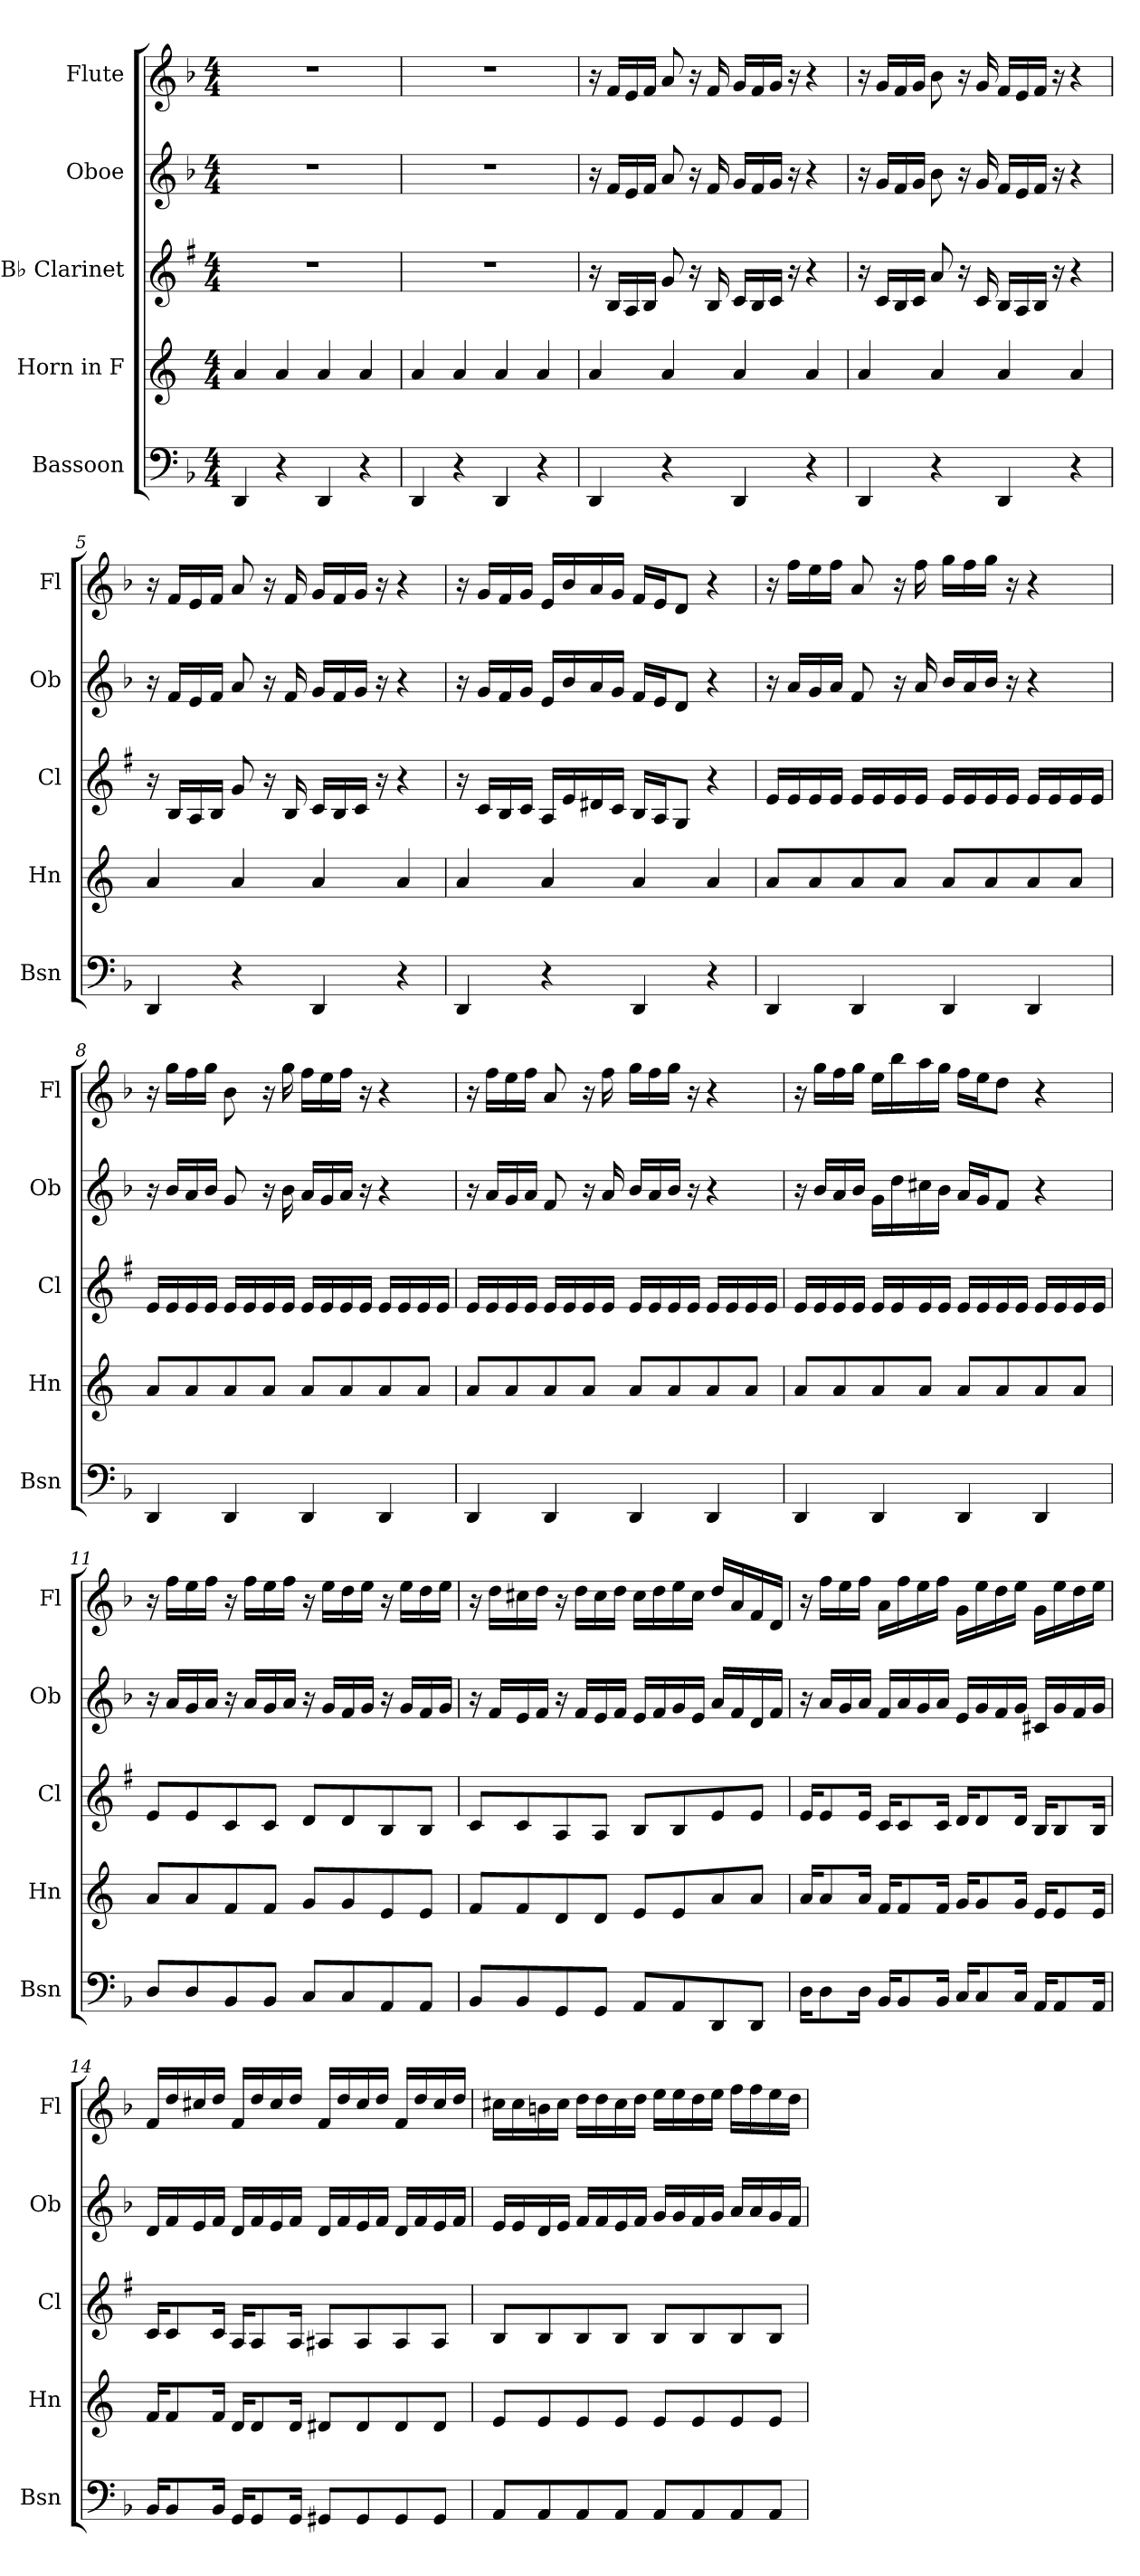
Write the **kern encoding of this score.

**kern	**kern	**kern	**kern	**kern
*part5	*part4	*part3	*part2	*part1
*staff5	*staff4	*staff3	*staff2	*staff1
*I"Bassoon	*I"Horn in F	*I"B♭ Clarinet	*I"Oboe	*I"Flute
*I'Bsn	*I'Hn	*I'Cl	*I'Ob	*I'Fl
*clefF4	*clefG2	*clefG2	*clefG2	*clefG2
*	*ITrd4c7	*ITrd1c2	*	*
*k[b-]	*k[b-]	*k[b-]	*k[b-]	*k[b-]
*M4/4	*M4/4	*M4/4	*M4/4	*M4/4
=1	=1	=1	=1	=1
4DD/	4d/	1r	1r	1r
4r	4d/	.	.	.
4DD/	4d/	.	.	.
4r	4d/	.	.	.
=2	=2	=2	=2	=2
4DD/	4d/	1r	1r	1r
4r	4d/	.	.	.
4DD/	4d/	.	.	.
4r	4d/	.	.	.
=3	=3	=3	=3	=3
4DD/	4d/	16r	16r	16r
.	.	16A/LL	16f/LL	16f/LL
.	.	16G/	16e/	16e/
.	.	16A/JJ	16f/JJ	16f/JJ
4r	4d/	8f/	8a/	8a/
.	.	16r	16r	16r
.	.	16A/	16f/	16f/
4DD/	4d/	16B-/LL	16g/LL	16g/LL
.	.	16A/	16f/	16f/
.	.	16B-/JJ	16g/JJ	16g/JJ
.	.	16r	16r	16r
4r	4d/	4r	4r	4r
!!LO:LB:g=z
=4	=4	=4	=4	=4
4DD/	4d/	16r	16r	16r
.	.	16B-/LL	16g/LL	16g/LL
.	.	16A/	16f/	16f/
.	.	16B-/JJ	16g/JJ	16g/JJ
4r	4d/	8g/	8b-\	8b-\
.	.	16r	16r	16r
.	.	16B-/	16g/	16g/
4DD/	4d/	16A/LL	16f/LL	16f/LL
.	.	16G/	16e/	16e/
.	.	16A/JJ	16f/JJ	16f/JJ
.	.	16r	16r	16r
4r	4d/	4r	4r	4r
=5	=5	=5	=5	=5
4DD/	4d/	16r	16r	16r
.	.	16A/LL	16f/LL	16f/LL
.	.	16G/	16e/	16e/
.	.	16A/JJ	16f/JJ	16f/JJ
4r	4d/	8f/	8a/	8a/
.	.	16r	16r	16r
.	.	16A/	16f/	16f/
4DD/	4d/	16B-/LL	16g/LL	16g/LL
.	.	16A/	16f/	16f/
.	.	16B-/JJ	16g/JJ	16g/JJ
.	.	16r	16r	16r
4r	4d/	4r	4r	4r
=6	=6	=6	=6	=6
4DD/	4d/	16r	16r	16r
.	.	16B-/LL	16g/LL	16g/LL
.	.	16A/	16f/	16f/
.	.	16B-/JJ	16g/JJ	16g/JJ
4r	4d/	16G/LL	16e/LL	16e/LL
.	.	16d/	16b-/	16b-/
.	.	16c#X/	16a/	16a/
.	.	16B-/JJ	16g/JJ	16g/JJ
4DD/	4d/	16A/LL	16f/LL	16f/LL
.	.	16G/J	16e/J	16e/J
.	.	8F/J	8d/J	8d/J
4r	4d/	4r	4r	4r
!!LO:PB:g=z
=7	=7	=7	=7	=7
4DD/	8d/L	16d/LL	16r	16r
.	.	16d/	16a/LL	16ff\LL
.	8d/	16d/	16g/	16ee\
.	.	16d/JJ	16a/JJ	16ff\JJ
4DD/	8d/	16d/LL	8f/	8a/
.	.	16d/	.	.
.	8d/J	16d/	16r	16r
.	.	16d/JJ	16a/	16ff\
4DD/	8d/L	16d/LL	16b-/LL	16gg\LL
.	.	16d/	16a/	16ff\
.	8d/	16d/	16b-/JJ	16gg\JJ
.	.	16d/JJ	16r	16r
4DD/	8d/	16d/LL	4r	4r
.	.	16d/	.	.
.	8d/J	16d/	.	.
.	.	16d/JJ	.	.
=8	=8	=8	=8	=8
4DD/	8d/L	16d/LL	16r	16r
.	.	16d/	16b-/LL	16gg\LL
.	8d/	16d/	16a/	16ff\
.	.	16d/JJ	16b-/JJ	16gg\JJ
4DD/	8d/	16d/LL	8g/	8b-\
.	.	16d/	.	.
.	8d/J	16d/	16r	16r
.	.	16d/JJ	16b-\	16gg\
4DD/	8d/L	16d/LL	16a/LL	16ff\LL
.	.	16d/	16g/	16ee\
.	8d/	16d/	16a/JJ	16ff\JJ
.	.	16d/JJ	16r	16r
4DD/	8d/	16d/LL	4r	4r
.	.	16d/	.	.
.	8d/J	16d/	.	.
.	.	16d/JJ	.	.
!!LO:LB:g=z
=9	=9	=9	=9	=9
4DD/	8d/L	16d/LL	16r	16r
.	.	16d/	16a/LL	16ff\LL
.	8d/	16d/	16g/	16ee\
.	.	16d/JJ	16a/JJ	16ff\JJ
4DD/	8d/	16d/LL	8f/	8a/
.	.	16d/	.	.
.	8d/J	16d/	16r	16r
.	.	16d/JJ	16a/	16ff\
4DD/	8d/L	16d/LL	16b-/LL	16gg\LL
.	.	16d/	16a/	16ff\
.	8d/	16d/	16b-/JJ	16gg\JJ
.	.	16d/JJ	16r	16r
4DD/	8d/	16d/LL	4r	4r
.	.	16d/	.	.
.	8d/J	16d/	.	.
.	.	16d/JJ	.	.
=10	=10	=10	=10	=10
4DD/	8d/L	16d/LL	16r	16r
.	.	16d/	16b-/LL	16gg\LL
.	8d/	16d/	16a/	16ff\
.	.	16d/JJ	16b-/JJ	16gg\JJ
4DD/	8d/	16d/LL	16g\LL	16ee\LL
.	.	16d/	16dd\	16bb-\
.	8d/J	16d/	16cc#X\	16aa\
.	.	16d/JJ	16b-\JJ	16gg\JJ
4DD/	8d/L	16d/LL	16a/LL	16ff\LL
.	.	16d/	16g/J	16ee\J
.	8d/	16d/	8f/J	8dd\J
.	.	16d/JJ	.	.
4DD/	8d/	16d/LL	4r	4r
.	.	16d/	.	.
.	8d/J	16d/	.	.
.	.	16d/JJ	.	.
!!LO:PB:g=z
=11	=11	=11	=11	=11
8D/L	8d/L	8d/L	16r	16r
.	.	.	16a/LL	16ff\LL
8D/	8d/	8d/	16g/	16ee\
.	.	.	16a/JJ	16ff\JJ
8BB-/	8B-/	8B-/	16r	16r
.	.	.	16a/LL	16ff\LL
8BB-/J	8B-/J	8B-/J	16g/	16ee\
.	.	.	16a/JJ	16ff\JJ
8C/L	8c/L	8c/L	16r	16r
.	.	.	16g/LL	16ee\LL
8C/	8c/	8c/	16f/	16dd\
.	.	.	16g/JJ	16ee\JJ
8AA/	8A/	8A/	16r	16r
.	.	.	16g/LL	16ee\LL
8AA/J	8A/J	8A/J	16f/	16dd\
.	.	.	16g/JJ	16ee\JJ
=12	=12	=12	=12	=12
8BB-/L	8B-/L	8B-/L	16r	16r
.	.	.	16f/LL	16dd\LL
8BB-/	8B-/	8B-/	16e/	16cc#X\
.	.	.	16f/JJ	16dd\JJ
8GG/	8G/	8G/	16r	16r
.	.	.	16f/LL	16dd\LL
8GG/J	8G/J	8G/J	16e/	16cc#\
.	.	.	16f/JJ	16dd\JJ
8AA/L	8A/L	8A/L	16e/LL	16cc#\LL
.	.	.	16f/	16dd\
8AA/	8A/	8A/	16g/	16ee\
.	.	.	16e/JJ	16cc#\JJ
8DD/	8d/	8d/	16a/LL	16dd/LL
.	.	.	16f/	16a/
8DD/J	8d/J	8d/J	16d/	16f/
.	.	.	16f/JJ	16d/JJ
!!LO:LB:g=z
=13	=13	=13	=13	=13
16D\KL	16d/KL	16d/KL	16r	16r
8D\	8d/	8d/	16a/LL	16ff\LL
.	.	.	16g/	16ee\
16D\Jk	16d/Jk	16d/Jk	16a/JJ	16ff\JJ
16BB-/KL	16B-/KL	16B-/KL	16f/LL	16a\LL
8BB-/	8B-/	8B-/	16a/	16ff\
.	.	.	16g/	16ee\
16BB-/Jk	16B-/Jk	16B-/Jk	16a/JJ	16ff\JJ
16C/KL	16c/KL	16c/KL	16e/LL	16g\LL
8C/	8c/	8c/	16g/	16ee\
.	.	.	16f/	16dd\
16C/Jk	16c/Jk	16c/Jk	16g/JJ	16ee\JJ
16AA/KL	16A/KL	16A/KL	16c#X/LL	16g\LL
8AA/	8A/	8A/	16g/	16ee\
.	.	.	16f/	16dd\
16AA/Jk	16A/Jk	16A/Jk	16g/JJ	16ee\JJ
=14	=14	=14	=14	=14
16BB-/KL	16B-/KL	16B-/KL	16d/LL	16f/LL
8BB-/	8B-/	8B-/	16f/	16dd/
.	.	.	16e/	16cc#X/
16BB-/Jk	16B-/Jk	16B-/Jk	16f/JJ	16dd/JJ
16GG/KL	16G/KL	16G/KL	16d/LL	16f/LL
8GG/	8G/	8G/	16f/	16dd/
.	.	.	16e/	16cc#/
16GG/Jk	16G/Jk	16G/Jk	16f/JJ	16dd/JJ
8GG#X/L	8G#X/L	8G#X/L	16d/LL	16f/LL
.	.	.	16f/	16dd/
8GG#/	8G#/	8G#/	16e/	16cc#/
.	.	.	16f/JJ	16dd/JJ
8GG#/	8G#/	8G#/	16d/LL	16f/LL
.	.	.	16f/	16dd/
8GG#/J	8G#/J	8G#/J	16e/	16cc#/
.	.	.	16f/JJ	16dd/JJ
!!LO:PB:g=z
=15	=15	=15	=15	=15
8AA/L	8A/L	8A/L	16e/LL	16cc#X\LL
.	.	.	16e/	16cc#\
8AA/	8A/	8A/	16d/	16bn\
.	.	.	16e/JJ	16cc#\JJ
8AA/	8A/	8A/	16f/LL	16dd\LL
.	.	.	16f/	16dd\
8AA/J	8A/J	8A/J	16e/	16cc#\
.	.	.	16f/JJ	16dd\JJ
8AA/L	8A/L	8A/L	16g/LL	16ee\LL
.	.	.	16g/	16ee\
8AA/	8A/	8A/	16f/	16dd\
.	.	.	16g/JJ	16ee\JJ
8AA/	8A/	8A/	16a/LL	16ff\LL
.	.	.	16a/	16ff\
8AA/J	8A/J	8A/J	16g/	16ee\
.	.	.	16f/JJ	16dd\JJ
=	=	=	=	=
*-	*-	*-	*-	*-
